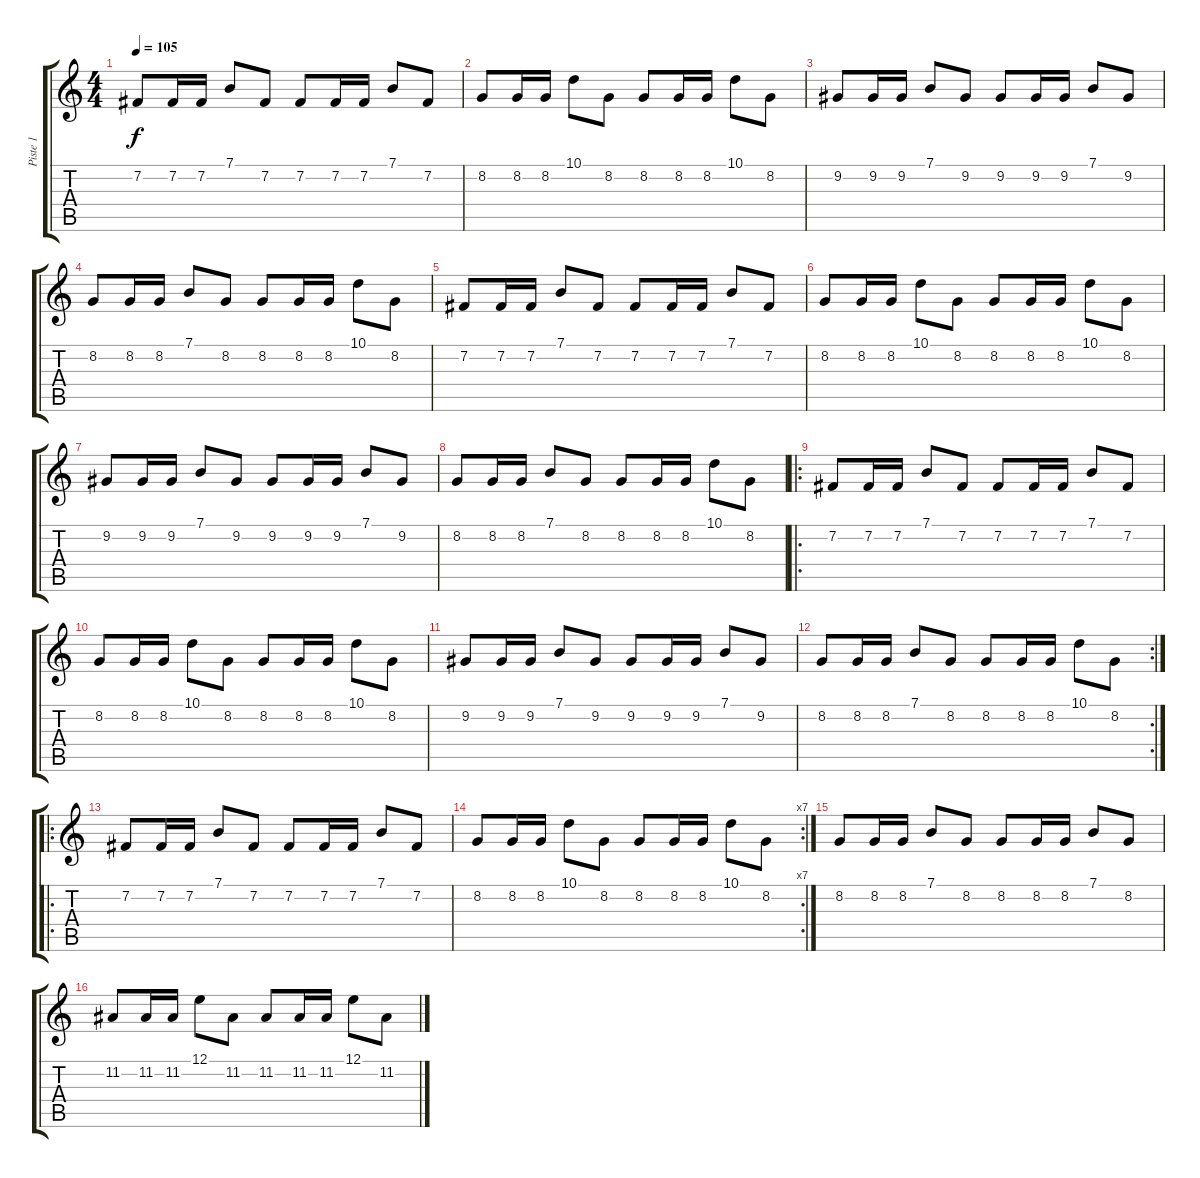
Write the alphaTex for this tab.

\track ("Piste 1" "Piste 1") {instrument violin}
\staff {score tabs}
\tuning (E4 B3 G3 D3 A2 E2) {hide}
\ts (4 4)
\tempo 105
\clef g2
\ks c
7.2.8{dy f instrument violin} 7.2.16 7.2.16 7.1.8 7.2.8 7.2.8 7.2.16 7.2.16 7.1.8 7.2.8 |
8.2.8 8.2.16 8.2.16 10.1.8 8.2.8 8.2.8 8.2.16 8.2.16 10.1.8 8.2.8 |
9.2.8 9.2.16 9.2.16 7.1.8 9.2.8 9.2.8 9.2.16 9.2.16 7.1.8 9.2.8 |
8.2.8 8.2.16 8.2.16 7.1.8 8.2.8 8.2.8 8.2.16 8.2.16 10.1.8 8.2.8 |
7.2.8 7.2.16 7.2.16 7.1.8 7.2.8 7.2.8 7.2.16 7.2.16 7.1.8 7.2.8 |
8.2.8 8.2.16 8.2.16 10.1.8 8.2.8 8.2.8 8.2.16 8.2.16 10.1.8 8.2.8 |
9.2.8 9.2.16 9.2.16 7.1.8 9.2.8 9.2.8 9.2.16 9.2.16 7.1.8 9.2.8 |
8.2.8 8.2.16 8.2.16 7.1.8 8.2.8 8.2.8 8.2.16 8.2.16 10.1.8 8.2.8 |
\ro
7.2.8 7.2.16 7.2.16 7.1.8 7.2.8 7.2.8 7.2.16 7.2.16 7.1.8 7.2.8 |
8.2.8 8.2.16 8.2.16 10.1.8 8.2.8 8.2.8 8.2.16 8.2.16 10.1.8 8.2.8 |
9.2.8 9.2.16 9.2.16 7.1.8 9.2.8 9.2.8 9.2.16 9.2.16 7.1.8 9.2.8 |
\rc 2
8.2.8 8.2.16 8.2.16 7.1.8 8.2.8 8.2.8 8.2.16 8.2.16 10.1.8 8.2.8 |
\ro
7.2.8 7.2.16 7.2.16 7.1.8 7.2.8 7.2.8 7.2.16 7.2.16 7.1.8 7.2.8 |
\rc 7
8.2.8 8.2.16 8.2.16 10.1.8 8.2.8 8.2.8 8.2.16 8.2.16 10.1.8 8.2.8 |
8.2.8 8.2.16 8.2.16 7.1.8 8.2.8 8.2.8 8.2.16 8.2.16 7.1.8 8.2.8 |
11.2.8 11.2.16 11.2.16 12.1.8 11.2.8 11.2.8 11.2.16 11.2.16 12.1.8 11.2.8
